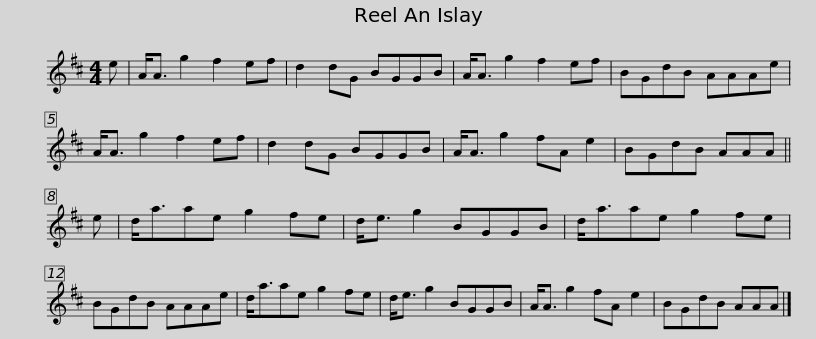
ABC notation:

X:1
L:1/8
M:4/4
I:linebreak $
K:D
V:1 treble
V:1
 e | A<A g2 f2 ef | d2 dG BGGB | A<A g2 f2 ef | BGdB AAAe | %5
 A<A g2 f2 ef | d2 dG BGGB |$ A<A g2 fA e2 | BGdB AAA || e | %10
 d<aae g2 fe | d<e g2 BGGB | d<aae g2 fe |$ BGdB AAAe | d<aae g2 fe | %15
 d<e g2 BGGB | A<A g2 fA e2 | BGdB AAA |] %18
